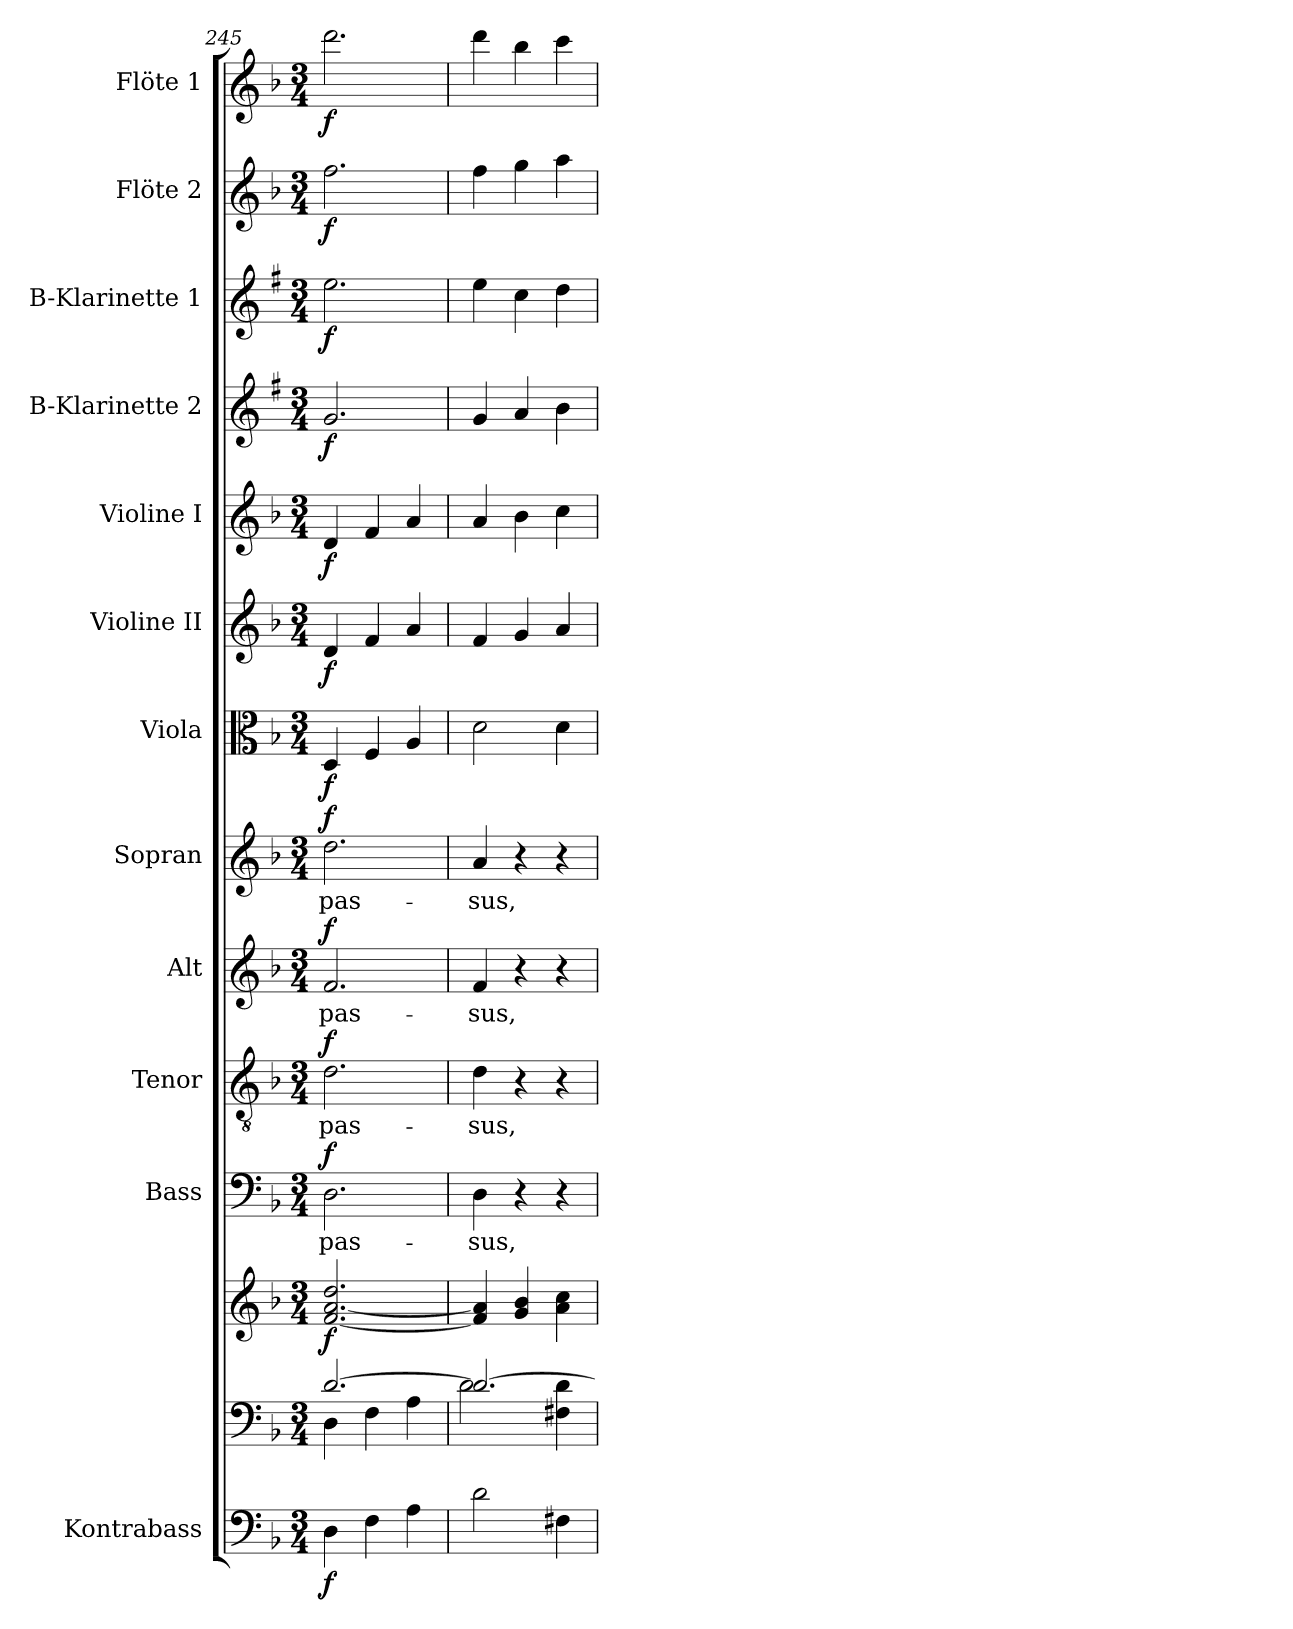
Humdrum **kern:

**kern	**dynam	**kern	**kern	**dynam	**kern	**text	**dynam	**kern	**text	**dynam	**kern	**text	**dynam	**kern	**text	**dynam	**kern	**dynam	**kern	**dynam	**kern	**dynam	**kern	**dynam	**kern	**dynam	**kern	**dynam	**kern	**dynam
*part13	*part13	*part12	*part12	*part12	*part11	*part11	*part11	*part10	*part10	*part10	*part9	*part9	*part9	*part8	*part8	*part8	*part7	*part7	*part6	*part6	*part5	*part5	*part4	*part4	*part3	*part3	*part2	*part2	*part1	*part1
*staff14	*staff14	*staff13	*staff12	*staff12/13	*staff11	*staff11	*staff11	*staff10	*staff10	*staff10	*staff9	*staff9	*staff9	*staff8	*staff8	*staff8	*staff7	*staff7	*staff6	*staff6	*staff5	*staff5	*staff4	*staff4	*staff3	*staff3	*staff2	*staff2	*staff1	*staff1
*I"Kontrabass	*	*	*	*	*I"Bass	*	*	*I"Tenor	*	*	*I"Alt	*	*	*I"Sopran	*	*	*I"Viola	*	*I"Violine II	*	*I"Violine I	*	*I"B-Klarinette 2	*	*I"B-Klarinette 1	*	*I"Flöte 2	*	*I"Flöte 1	*
*I'Kb.	*	*	*	*	*I'B.	*	*	*I'T.	*	*	*I'A.	*	*	*I'S.	*	*	*I'Vla.	*	*I'Vl. II	*	*I'Vl. I	*	*I'B Kl. 2	*	*I'B Kl. 1	*	*I'Fl. 2	*	*I'Fl. 1	*
!!LO:PB:g=z
*clefF4	*	*clefF4	*clefG2	*	*clefF4	*	*	*clefGv2	*	*	*clefG2	*	*	*clefG2	*	*	*clefC3	*	*clefG2	*	*clefG2	*	*clefG2	*	*clefG2	*	*clefG2	*	*clefG2	*
*ITrd7c12	*	*	*	*	*	*	*	*	*	*	*	*	*	*	*	*	*	*	*	*	*	*	*ITrd1c2	*	*ITrd1c2	*	*	*	*	*
*k[b-]	*	*k[b-]	*k[b-]	*	*k[b-]	*	*	*k[b-]	*	*	*k[b-]	*	*	*k[b-]	*	*	*k[b-]	*	*k[b-]	*	*k[b-]	*	*k[b-]	*	*k[b-]	*	*k[b-]	*	*k[b-]	*
*F:	*	*F:	*F:	*	*F:	*	*	*F:	*	*	*F:	*	*	*F:	*	*	*F:	*	*F:	*	*F:	*	*F:	*	*F:	*	*F:	*	*F:	*
*M3/4	*	*M3/4	*M3/4	*	*M3/4	*	*	*M3/4	*	*	*M3/4	*	*	*M3/4	*	*	*M3/4	*	*M3/4	*	*M3/4	*	*M3/4	*	*M3/4	*	*M3/4	*	*M3/4	*
=245	=245	=245	=245	=245	=245	=245	=245	=245	=245	=245	=245	=245	=245	=245	=245	=245	=245	=245	=245	=245	=245	=245	=245	=245	=245	=245	=245	=245	=245	=245
*	*	*^	*	*	*	*	*	*	*	*	*	*	*	*	*	*	*	*	*	*	*	*	*	*	*	*	*	*	*	*
!	!LO:DY:b	!	!	!	!LO:DY:b	!	!LO:LY:b	!LO:DY:a	!	!LO:LY:b	!LO:DY:a	!	!LO:LY:b	!LO:DY:a	!	!LO:LY:b	!LO:DY:a	!	!LO:DY:b	!	!LO:DY:b	!	!LO:DY:b	!	!LO:DY:b	!	!LO:DY:b	!	!LO:DY:b	!	!LO:DY:b
4DD\	f	[>2.d/	4D\	[2.f/ [2.a/ 2.dd/	f	2.D\	pas-	f	2.d\	pas-	f	2.f/	pas-	f	2.dd\	pas-	f	4D/	f	4d/	f	4d/	f	2.f/	f	2.dd\	f	2.ff\	f	2.ddd\	f
4FF\	.	.	4F\	.	.	.	.	.	.	.	.	.	.	.	.	.	.	4F/	.	4f/	.	4f/	.	.	.	.	.	.	.	.	.
4AA\	.	.	4A\	.	.	.	.	.	.	.	.	.	.	.	.	.	.	4A/	.	4a/	.	4a/	.	.	.	.	.	.	.	.	.
=246	=246	=246	=246	=246	=246	=246	=246	=246	=246	=246	=246	=246	=246	=246	=246	=246	=246	=246	=246	=246	=246	=246	=246	=246	=246	=246	=246	=246	=246	=246	=246
!	!	!	!	!	!	!	!LO:LY:b	!	!	!LO:LY:b	!	!	!LO:LY:b	!	!	!LO:LY:b	!	!	!	!	!	!	!	!	!	!	!	!	!	!	!
2D\	.	2.d/_	2d\	4f/] 4a/]	.	4D\	-sus,	.	4d\	-sus,	.	4f/	-sus,	.	4a/	-sus,	.	2d\	.	4f/	.	4a/	.	4f/	.	4dd\	.	4ff\	.	4ddd\	.
.	.	.	.	4g/ 4b-/	.	4r	.	.	4r	.	.	4r	.	.	4r	.	.	.	.	4g/	.	4b-\	.	4g/	.	4b-\	.	4gg\	.	4bb-\	.
4FF#X\	.	.	4F#X\ 4d\	4a\ 4cc\	.	4r	.	.	4r	.	.	4r	.	.	4r	.	.	4d\	.	4a/	.	4cc\	.	4a\	.	4cc\	.	4aa\	.	4ccc\	.
*	*	*v	*v	*	*	*	*	*	*	*	*	*	*	*	*	*	*	*	*	*	*	*	*	*	*	*	*	*	*	*	*
=	=	=	=	=	=	=	=	=	=	=	=	=	=	=	=	=	=	=	=	=	=	=	=	=	=	=	=	=	=	=
*-	*-	*-	*-	*-	*-	*-	*-	*-	*-	*-	*-	*-	*-	*-	*-	*-	*-	*-	*-	*-	*-	*-	*-	*-	*-	*-	*-	*-	*-	*-
